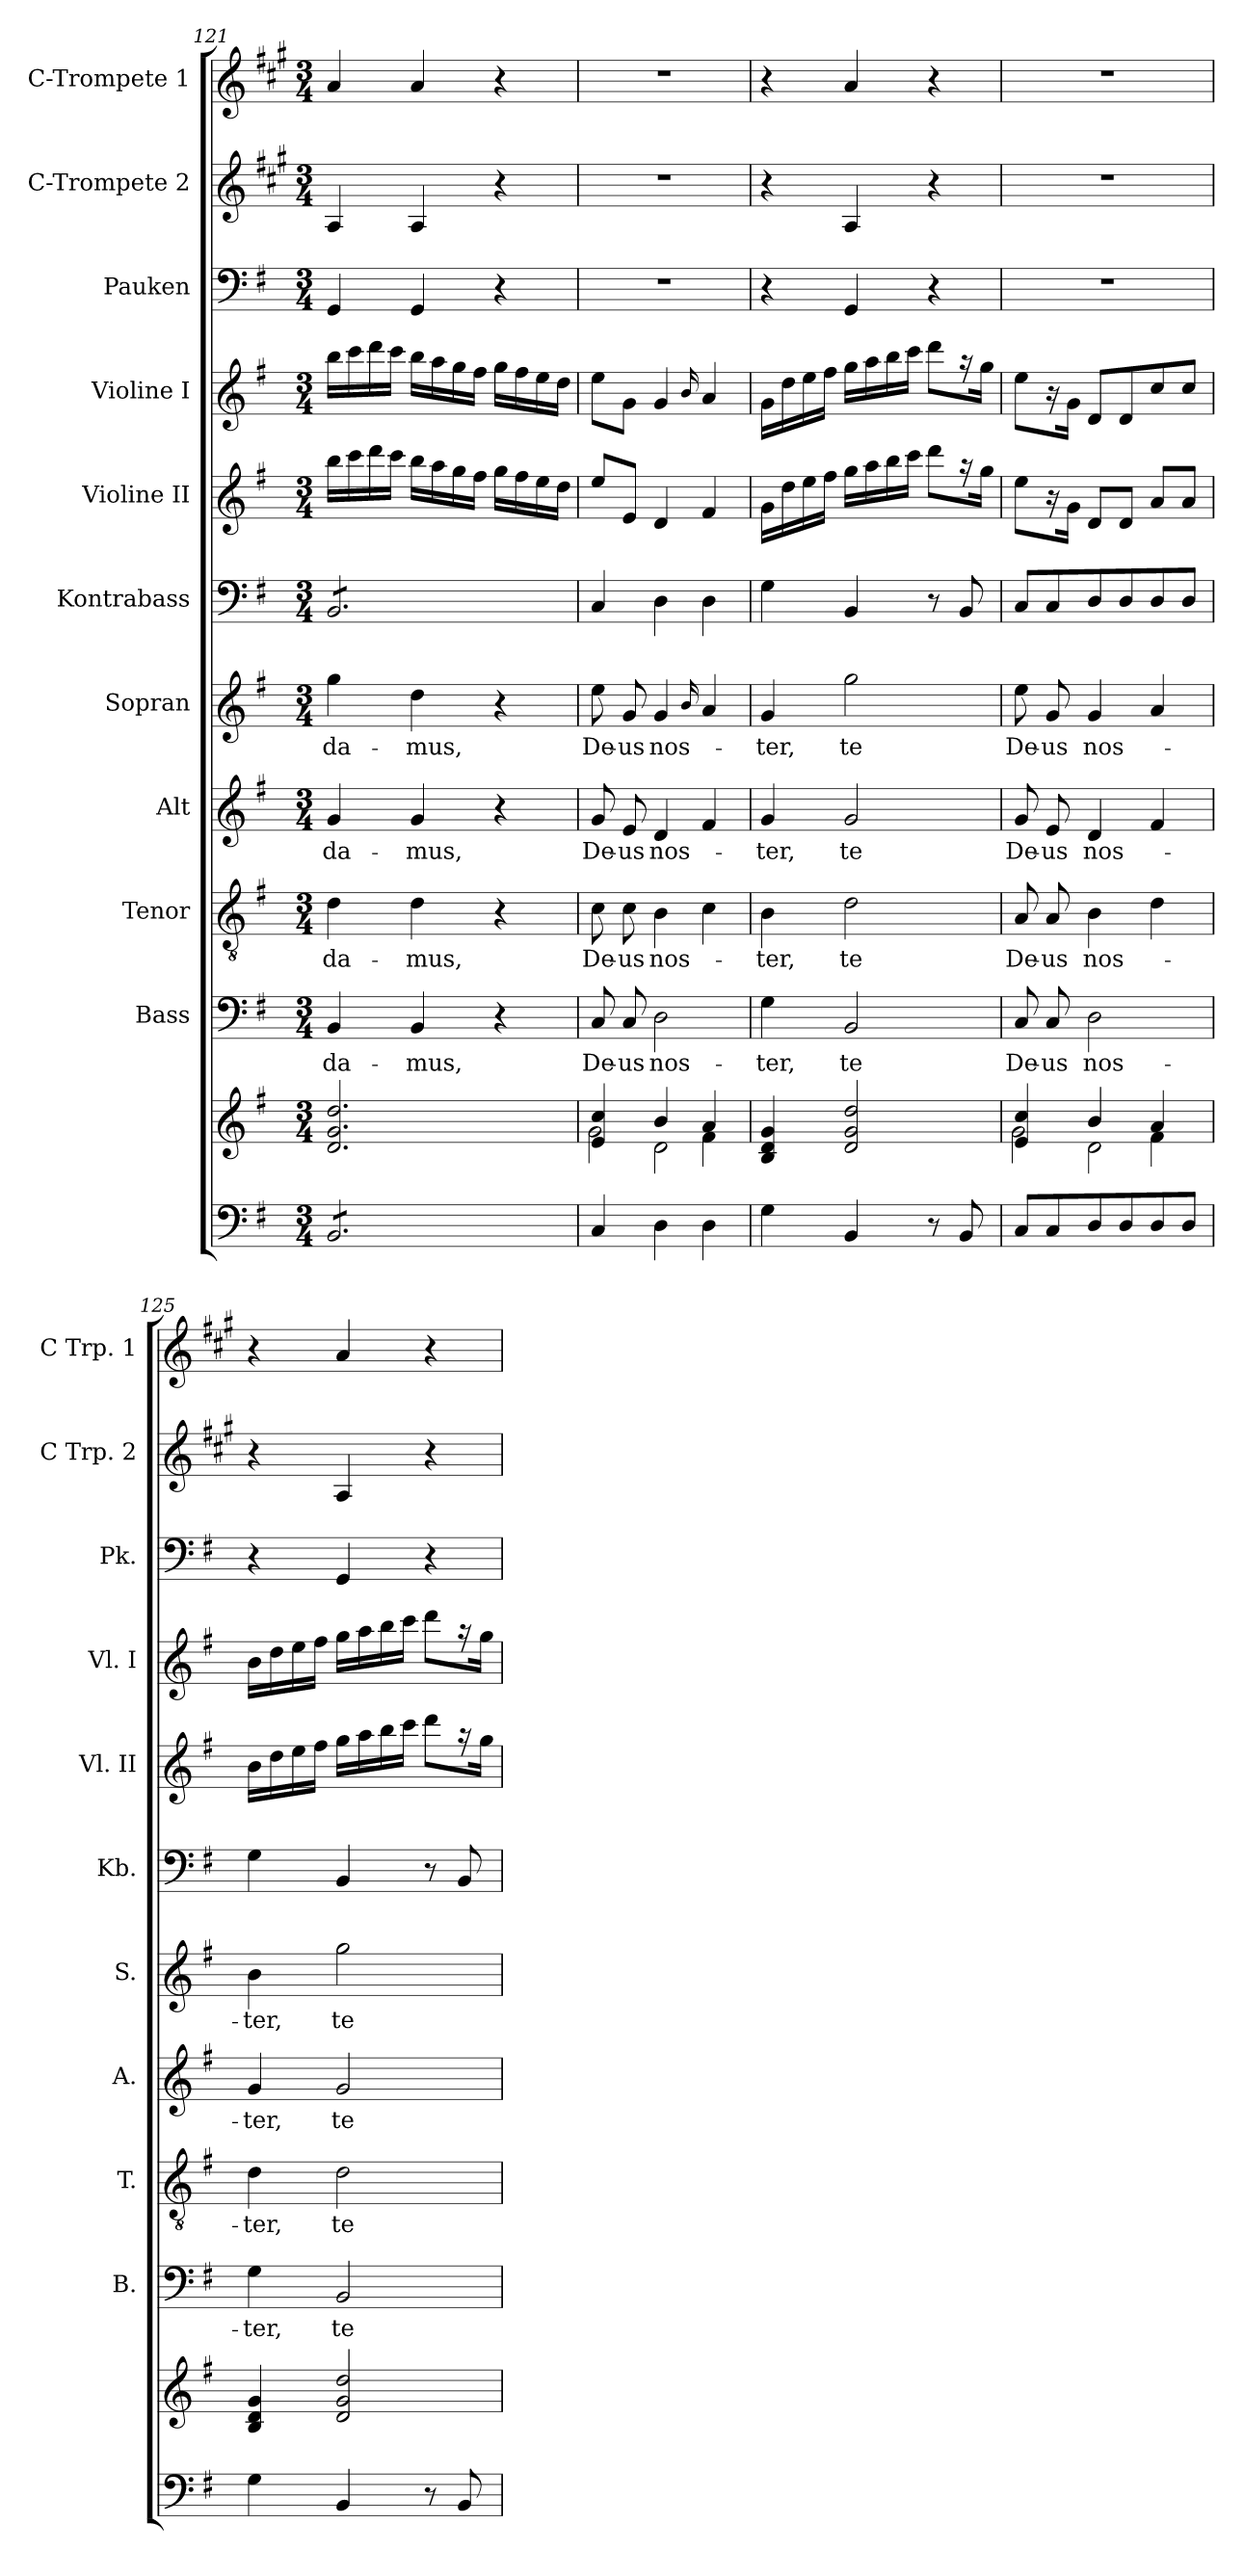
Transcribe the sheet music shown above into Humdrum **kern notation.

**kern	**kern	**kern	**text	**kern	**text	**kern	**text	**kern	**text	**kern	**kern	**kern	**kern	**kern	**kern
*part11	*part11	*part10	*part10	*part9	*part9	*part8	*part8	*part7	*part7	*part6	*part5	*part4	*part3	*part2	*part1
*staff12	*staff11	*staff10	*staff10	*staff9	*staff9	*staff8	*staff8	*staff7	*staff7	*staff6	*staff5	*staff4	*staff3	*staff2	*staff1
*	*	*I"Bass	*	*I"Tenor	*	*I"Alt	*	*I"Sopran	*	*I"Kontrabass	*I"Violine II	*I"Violine I	*I"Pauken	*I"C-Trompete 2	*I"C-Trompete 1
*	*	*I'B.	*	*I'T.	*	*I'A.	*	*I'S.	*	*I'Kb.	*I'Vl. II	*I'Vl. I	*I'Pk.	*I'C Trp. 2	*I'C Trp. 1
*clefF4	*clefG2	*clefF4	*	*clefGv2	*	*clefG2	*	*clefG2	*	*clefF4	*clefG2	*clefG2	*clefF4	*clefG2	*clefG2
*	*	*	*	*	*	*	*	*	*	*ITrd7c12	*	*	*	*ITrd1c2	*ITrd1c2
*k[f#]	*k[f#]	*k[f#]	*	*k[f#]	*	*k[f#]	*	*k[f#]	*	*k[f#]	*k[f#]	*k[f#]	*k[f#]	*k[f#]	*k[f#]
*G:	*G:	*G:	*	*G:	*	*G:	*	*G:	*	*G:	*G:	*G:	*G:	*G:	*G:
*M3/4	*M3/4	*M3/4	*	*M3/4	*	*M3/4	*	*M3/4	*	*M3/4	*M3/4	*M3/4	*M3/4	*M3/4	*M3/4
=121	=121	=121	=121	=121	=121	=121	=121	=121	=121	=121	=121	=121	=121	=121	=121
!	!	!	!LO:LY:b	!	!LO:LY:b	!	!LO:LY:b	!	!LO:LY:b	!	!	!	!	!	!
*tremolo	*	*	*	*	*	*	*	*	*	*	*	*	*	*	*
*	*	*	*	*	*	*	*	*	*	*tremolo	*	*	*	*	*
8BB/L	2.d/ 2.g/ 2.dd/	4BB/	-da-	4d\	-da-	4g/	-da-	4gg\	-da-	8BBB/L	16bb\LL	16bb\LL	4GG/	4G/	4g/
.	.	.	.	.	.	.	.	.	.	.	16ccc\	16ccc\	.	.	.
8BB/	.	.	.	.	.	.	.	.	.	8BBB/	16ddd\	16ddd\	.	.	.
.	.	.	.	.	.	.	.	.	.	.	16ccc\JJ	16ccc\JJ	.	.	.
!	!	!	!LO:LY:b	!	!LO:LY:b	!	!LO:LY:b	!	!LO:LY:b	!	!	!	!	!	!
8BB/	.	4BB/	-mus,	4d\	-mus,	4g/	-mus,	4dd\	-mus,	8BBB/	16bb\LL	16bb\LL	4GG/	4G/	4g/
.	.	.	.	.	.	.	.	.	.	.	16aa\	16aa\	.	.	.
8BB/	.	.	.	.	.	.	.	.	.	8BBB/	16gg\	16gg\	.	.	.
.	.	.	.	.	.	.	.	.	.	.	16ff#\JJ	16ff#\JJ	.	.	.
8BB/	.	4r	.	4r	.	4r	.	4r	.	8BBB/	16gg\LL	16gg\LL	4r	4r	4r
.	.	.	.	.	.	.	.	.	.	.	16ff#\	16ff#\	.	.	.
8BB/J	.	.	.	.	.	.	.	.	.	8BBB/J	16ee\	16ee\	.	.	.
*	*	*	*	*	*	*	*	*	*	*Xtremolo	*	*	*	*	*
*Xtremolo	*	*	*	*	*	*	*	*	*	*	*	*	*	*	*
.	.	.	.	.	.	.	.	.	.	.	16dd\JJ	16dd\JJ	.	.	.
=122	=122	=122	=122	=122	=122	=122	=122	=122	=122	=122	=122	=122	=122	=122	=122
*	*^	*	*	*	*	*	*	*	*	*	*	*	*	*	*
*	*	*^	*	*	*	*	*	*	*	*	*	*	*	*	*	*
!	!	!	!	!	!LO:LY:b	!	!LO:LY:b	!	!LO:LY:b	!	!LO:LY:b	!	!	!	!	!	!
4C/	4e/ 4cc/	2g\	4ryy	8C/	De-	8c\	De-	8g/	De-	8ee\	De-	4CC/	8ee/L	8ee\L	2.r	2.r	2.r
!	!	!	!	!	!LO:LY:b	!	!LO:LY:b	!	!LO:LY:b	!	!LO:LY:b	!	!	!	!	!	!
.	.	.	.	8C/	-us	8c\	-us	8e/	-us	8g/	-us	.	8e/J	8g\J	.	.	.
!	!	!	!	!	!LO:LY:b	!	!LO:LY:b	!	!LO:LY:b	!	!LO:LY:b	!	!	!	!	!	!
4D\	4b/	.	2d\	2D\	nos-	4B\	nos-	4d/	nos-	4g/	nos-	4DD\	4d/	4g/	.	.	.
.	.	.	.	.	.	.	.	.	.	16qqb/	.	.	.	16qqb/	.	.	.
4D\	4a/	4f#\	.	.	.	4c\	.	4f#/	.	4a/	.	4DD\	4f#/	4a/	.	.	.
*	*	*v	*v	*	*	*	*	*	*	*	*	*	*	*	*	*	*
=123	=123	=123	=123	=123	=123	=123	=123	=123	=123	=123	=123	=123	=123	=123	=123	=123
!	!	!	!	!LO:LY:b	!	!LO:LY:b	!	!LO:LY:b	!	!LO:LY:b	!	!	!	!	!	!
*	*v	*v	*	*	*	*	*	*	*	*	*	*	*	*	*	*
4G\	4B/ 4d/ 4g/	4G\	-ter,	4B\	-ter,	4g/	-ter,	4g/	-ter,	4GG\	16g\LL	16g\LL	4r	4r	4r
.	.	.	.	.	.	.	.	.	.	.	16dd\	16dd\	.	.	.
.	.	.	.	.	.	.	.	.	.	.	16ee\	16ee\	.	.	.
.	.	.	.	.	.	.	.	.	.	.	16ff#\JJ	16ff#\JJ	.	.	.
!	!	!	!LO:LY:b	!	!LO:LY:b	!	!LO:LY:b	!	!LO:LY:b	!	!	!	!	!	!
4BB/	2d/ 2g/ 2dd/	2BB/	te	2d\	te	2g/	te	2gg\	te	4BBB/	16gg\LL	16gg\LL	4GG/	4G/	4g/
.	.	.	.	.	.	.	.	.	.	.	16aa\	16aa\	.	.	.
.	.	.	.	.	.	.	.	.	.	.	16bb\	16bb\	.	.	.
.	.	.	.	.	.	.	.	.	.	.	16ccc\JJ	16ccc\JJ	.	.	.
8r	.	.	.	.	.	.	.	.	.	8r	8ddd\L	8ddd\L	4r	4r	4r
8BB/	.	.	.	.	.	.	.	.	.	8BBB/	16r	16r	.	.	.
.	.	.	.	.	.	.	.	.	.	.	16gg\Jk	16gg\Jk	.	.	.
!!LO:PB:g=z
=124	=124	=124	=124	=124	=124	=124	=124	=124	=124	=124	=124	=124	=124	=124	=124
*	*^	*	*	*	*	*	*	*	*	*	*	*	*	*	*
*	*	*^	*	*	*	*	*	*	*	*	*	*	*	*	*	*
!	!	!	!	!	!LO:LY:b	!	!LO:LY:b	!	!LO:LY:b	!	!LO:LY:b	!	!	!	!	!	!
8C/L	4e/ 4cc/	2g\	4ryy	8C/	De-	8A/	De-	8g/	De-	8ee\	De-	8CC/L	8ee\L	8ee\L	2.r	2.r	2.r
!	!	!	!	!	!LO:LY:b	!	!LO:LY:b	!	!LO:LY:b	!	!LO:LY:b	!	!	!	!	!	!
8C/	.	.	.	8C/	-us	8A/	-us	8e/	-us	8g/	-us	8CC/	16r	16r	.	.	.
.	.	.	.	.	.	.	.	.	.	.	.	.	16g\Jk	16g\Jk	.	.	.
!	!	!	!	!	!LO:LY:b	!	!LO:LY:b	!	!LO:LY:b	!	!LO:LY:b	!	!	!	!	!	!
8D/	4b/	.	2d\	2D\	nos-	4B\	nos-	4d/	nos-	4g/	nos-	8DD/	8d/L	8d/L	.	.	.
8D/	.	.	.	.	.	.	.	.	.	.	.	8DD/	8d/J	8d/	.	.	.
8D/	4a/	4f#\	.	.	.	4d\	.	4f#/	.	4a/	.	8DD/	8a/L	8cc/	.	.	.
8D/J	.	.	.	.	.	.	.	.	.	.	.	8DD/J	8a/J	8cc/J	.	.	.
*	*v	*v	*v	*	*	*	*	*	*	*	*	*	*	*	*	*	*
=125	=125	=125	=125	=125	=125	=125	=125	=125	=125	=125	=125	=125	=125	=125	=125
!	!	!	!LO:LY:b	!	!LO:LY:b	!	!LO:LY:b	!	!LO:LY:b	!	!	!	!	!	!
4G\	4B/ 4d/ 4g/	4G\	-ter,	4d\	-ter,	4g/	-ter,	4b\	-ter,	4GG\	16b\LL	16b\LL	4r	4r	4r
.	.	.	.	.	.	.	.	.	.	.	16dd\	16dd\	.	.	.
.	.	.	.	.	.	.	.	.	.	.	16ee\	16ee\	.	.	.
.	.	.	.	.	.	.	.	.	.	.	16ff#\JJ	16ff#\JJ	.	.	.
!	!	!	!LO:LY:b	!	!LO:LY:b	!	!LO:LY:b	!	!LO:LY:b	!	!	!	!	!	!
4BB/	2d/ 2g/ 2dd/	2BB/	te	2d\	te	2g/	te	2gg\	te	4BBB/	16gg\LL	16gg\LL	4GG/	4G/	4g/
.	.	.	.	.	.	.	.	.	.	.	16aa\	16aa\	.	.	.
.	.	.	.	.	.	.	.	.	.	.	16bb\	16bb\	.	.	.
.	.	.	.	.	.	.	.	.	.	.	16ccc\JJ	16ccc\JJ	.	.	.
8r	.	.	.	.	.	.	.	.	.	8r	8ddd\L	8ddd\L	4r	4r	4r
8BB/	.	.	.	.	.	.	.	.	.	8BBB/	16r	16r	.	.	.
.	.	.	.	.	.	.	.	.	.	.	16gg\Jk	16gg\Jk	.	.	.
=	=	=	=	=	=	=	=	=	=	=	=	=	=	=	=
*-	*-	*-	*-	*-	*-	*-	*-	*-	*-	*-	*-	*-	*-	*-	*-
